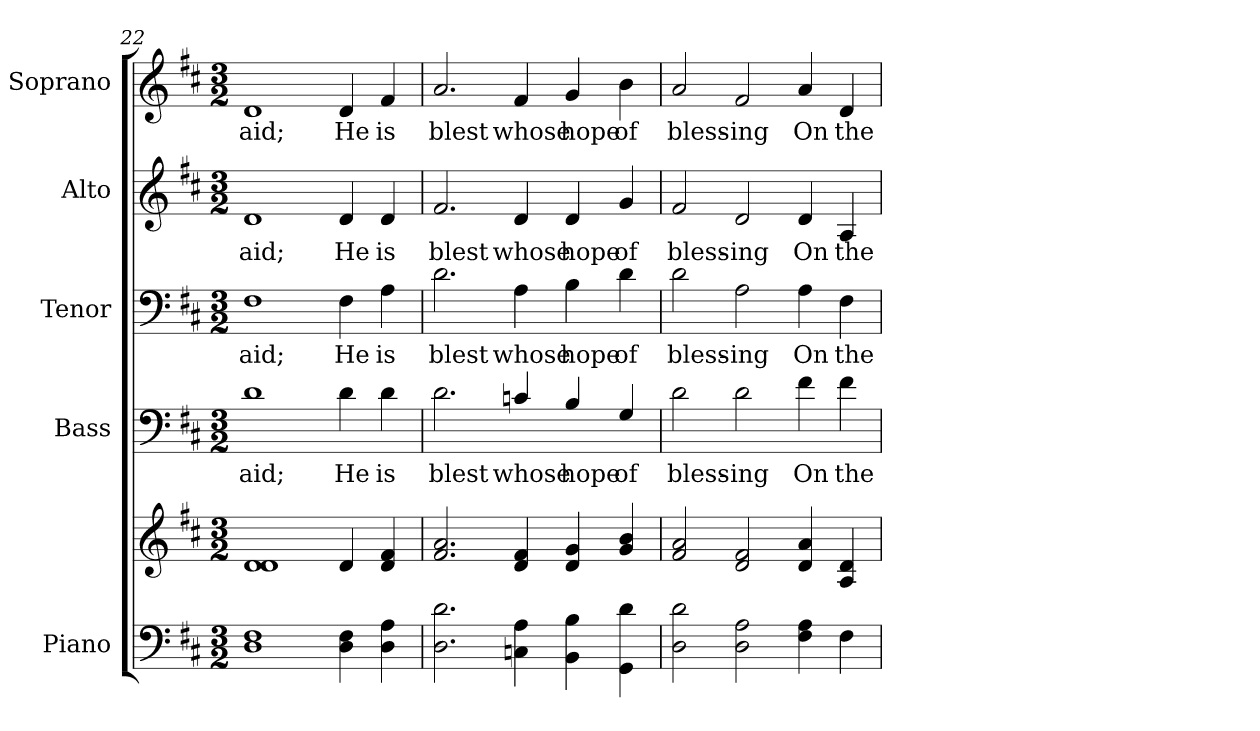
**kern	**kern	**kern	**text	**kern	**text	**kern	**text	**kern	**text
*part5	*part5	*part4	*part4	*part3	*part3	*part2	*part2	*part1	*part1
*staff6	*staff5	*staff4	*staff4	*staff3	*staff3	*staff2	*staff2	*staff1	*staff1
*I"Piano	*	*I"Bass	*	*I"Tenor	*	*I"Alto	*	*I"Soprano	*
*I'Pno.	*	*I'B.	*	*I'T.	*	*I'A.	*	*I'S.	*
*clefF4	*clefG2	*clefF4	*	*clefF4	*	*clefG2	*	*clefG2	*
*	*	*ITrd7c12	*	*	*	*	*	*	*
*k[f#c#]	*k[f#c#]	*k[f#c#]	*	*k[f#c#]	*	*k[f#c#]	*	*k[f#c#]	*
*D:	*D:	*D:	*	*D:	*	*D:	*	*D:	*
*M3/2	*M3/2	*M3/2	*	*M3/2	*	*M3/2	*	*M3/2	*
=22	=22	=22	=22	=22	=22	=22	=22	=22	=22
!	!	!	!LO:LY:b:color=#000000	!	!	!	!	!	!
!	!	!	!	!	!LO:LY:b:color=#000000	!	!	!	!
!	!	!	!	!	!	!	!LO:LY:b:color=#000000	!	!
!	!	!	!	!	!	!	!	!	!LO:LY:b:color=#000000
1Di 1F#i	1di 1di	1Di	aid;	1F#i	aid;	1di	aid;	1di	aid;
!	!	!	!LO:LY:b:color=#000000	!	!	!	!	!	!
!	!	!	!	!	!LO:LY:b:color=#000000	!	!	!	!
!	!	!	!	!	!	!	!LO:LY:b:color=#000000	!	!
!	!	!	!	!	!	!	!	!	!LO:LY:b:color=#000000
4Di\ 4F#i	4di/	4Di\	He	4F#i\	He	4di/	He	4di/	He
!	!	!	!LO:LY:b:color=#000000	!	!	!	!	!	!
!	!	!	!	!	!LO:LY:b:color=#000000	!	!	!	!
!	!	!	!	!	!	!	!LO:LY:b:color=#000000	!	!
!	!	!	!	!	!	!	!	!	!LO:LY:b:color=#000000
4Di\ 4Ai	4di/ 4f#i	4Di\	is	4Ai\	is	4di/	is	4f#i/	is
!!LO:PB:g=z
=23	=23	=23	=23	=23	=23	=23	=23	=23	=23
!	!	!	!LO:LY:b:color=#000000	!	!	!	!	!	!
!	!	!	!	!	!LO:LY:b:color=#000000	!	!	!	!
!	!	!	!	!	!	!	!LO:LY:b:color=#000000	!	!
!	!	!	!	!	!	!	!	!	!LO:LY:b:color=#000000
2.Di\ 2.di	2.f#i/ 2.ai	2.Di\	blest	2.di\	blest	2.f#i/	blest	2.ai/	blest
!	!	!	!LO:LY:b:color=#000000	!	!	!	!	!	!
!	!	!	!	!	!LO:LY:b:color=#000000	!	!	!	!
!	!	!	!	!	!	!	!LO:LY:b:color=#000000	!	!
!	!	!	!	!	!	!	!	!	!LO:LY:b:color=#000000
4Cni\ 4Ai	4di/ 4f#i	4Cni/	whose	4Ai\	whose	4di/	whose	4f#i/	whose
!	!	!	!LO:LY:b:color=#000000	!	!	!	!	!	!
!	!	!	!	!	!LO:LY:b:color=#000000	!	!	!	!
!	!	!	!	!	!	!	!LO:LY:b:color=#000000	!	!
!	!	!	!	!	!	!	!	!	!LO:LY:b:color=#000000
4BBi\ 4Bi	4di/ 4gi	4BBi/	hope	4Bi\	hope	4di/	hope	4gi/	hope
!	!	!	!LO:LY:b:color=#000000	!	!	!	!	!	!
!	!	!	!	!	!LO:LY:b:color=#000000	!	!	!	!
!	!	!	!	!	!	!	!LO:LY:b:color=#000000	!	!
!	!	!	!	!	!	!	!	!	!LO:LY:b:color=#000000
4GGi\ 4di	4gi/ 4bi	4GGi/	of	4di\	of	4gi/	of	4bi\	of
=24	=24	=24	=24	=24	=24	=24	=24	=24	=24
!	!	!	!LO:LY:b:color=#000000	!	!	!	!	!	!
!	!	!	!	!	!LO:LY:b:color=#000000	!	!	!	!
!	!	!	!	!	!	!	!LO:LY:b:color=#000000	!	!
!	!	!	!	!	!	!	!	!	!LO:LY:b:color=#000000
2Di\ 2di	2f#i/ 2ai	2Di\	bless-	2di\	bless-	2f#i/	bless-	2ai/	bless-
!	!	!	!LO:LY:b:color=#000000	!	!	!	!	!	!
!	!	!	!	!	!LO:LY:b:color=#000000	!	!	!	!
!	!	!	!	!	!	!	!LO:LY:b:color=#000000	!	!
!	!	!	!	!	!	!	!	!	!LO:LY:b:color=#000000
2Di\ 2Ai	2di/ 2f#i	2Di\	-ing	2Ai\	-ing	2di/	-ing	2f#i/	-ing
!	!	!	!LO:LY:b:color=#000000	!	!	!	!	!	!
!	!	!	!	!	!LO:LY:b:color=#000000	!	!	!	!
!	!	!	!	!	!	!	!LO:LY:b:color=#000000	!	!
!	!	!	!	!	!	!	!	!	!LO:LY:b:color=#000000
4F#i\ 4Ai	4di/ 4ai	4F#i\	On	4Ai\	On	4di/	On	4ai/	On
!	!	!	!LO:LY:b:color=#000000	!	!	!	!	!	!
!	!	!	!	!	!LO:LY:b:color=#000000	!	!	!	!
!	!	!	!	!	!	!	!LO:LY:b:color=#000000	!	!
!	!	!	!	!	!	!	!	!	!LO:LY:b:color=#000000
4F#i\	4Ai/ 4di	4F#i\	the	4F#i\	the	4Ai/	the	4di/	the
=	=	=	=	=	=	=	=	=	=
*-	*-	*-	*-	*-	*-	*-	*-	*-	*-
